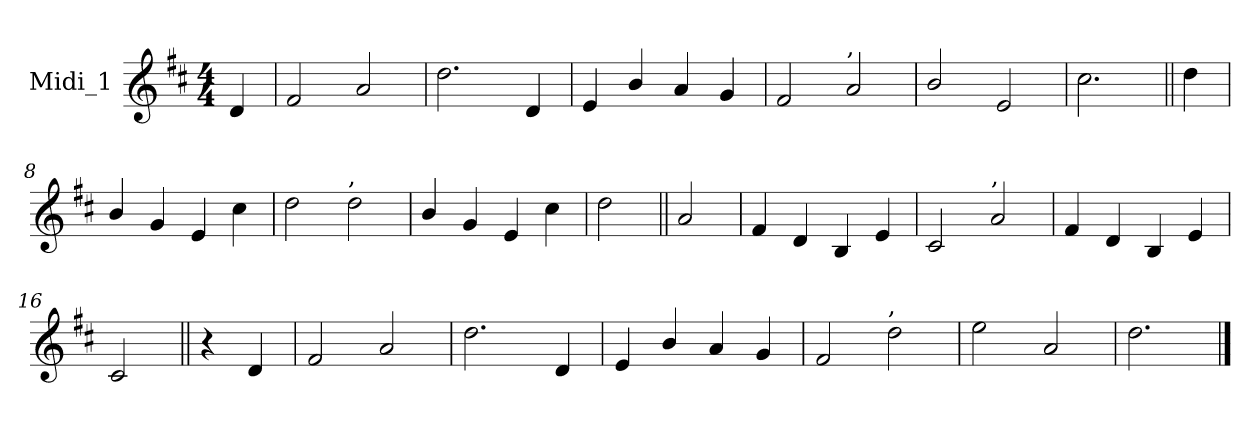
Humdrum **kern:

**kern
*part1
*staff1
*I"Midi_1
*clefG2
*k[f#c#]
*D:
*M4/4
=
4d
=1
2f#
2a
=2
2.dd
4d
=3
4e
4b/
4a
4g
=4
2f#
!LO:TX:a:t=,
2a
=5
2b/
2e
=6
2.cc#
=7||
4dd
!!LO:LB:g=z
=8
4b/
4g
4e
4cc#
=9
2dd
!LO:TX:a:t=,
2dd
=10
4b/
4g
4e
4cc#
=11
2dd
=12||
2a
=13
4f#
4d
4B
4e
=14
2c#
!LO:TX:a:t=,
2a
!!LO:LB:g=z
=15
4f#
4d
4B
4e
=16
2c#
=17||
4r
4d
=18
2f#
2a
=19
2.dd
4d
=20
4e/
4b/
4a/
4g
=21
2f#
!LO:TX:a:t=,
2dd
=22
2ee
2a
=23
2.dd
==
*-
